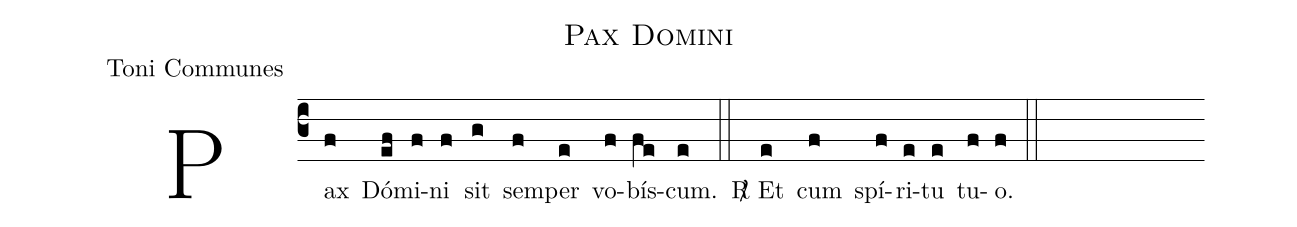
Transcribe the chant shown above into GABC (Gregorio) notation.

name:Pax Domini;
office-part:Toni Communes;
%%
(c3) Pax(f) Dó(ef)mi(f)ni(f) sit(g) sem(f)per(e) vo(f)bís(fe)cum.(e) (::) <sp>R/</sp> Et(e) cum(f) spí(f)ri(e)tu(e) tu(f)o.(f) (::)
